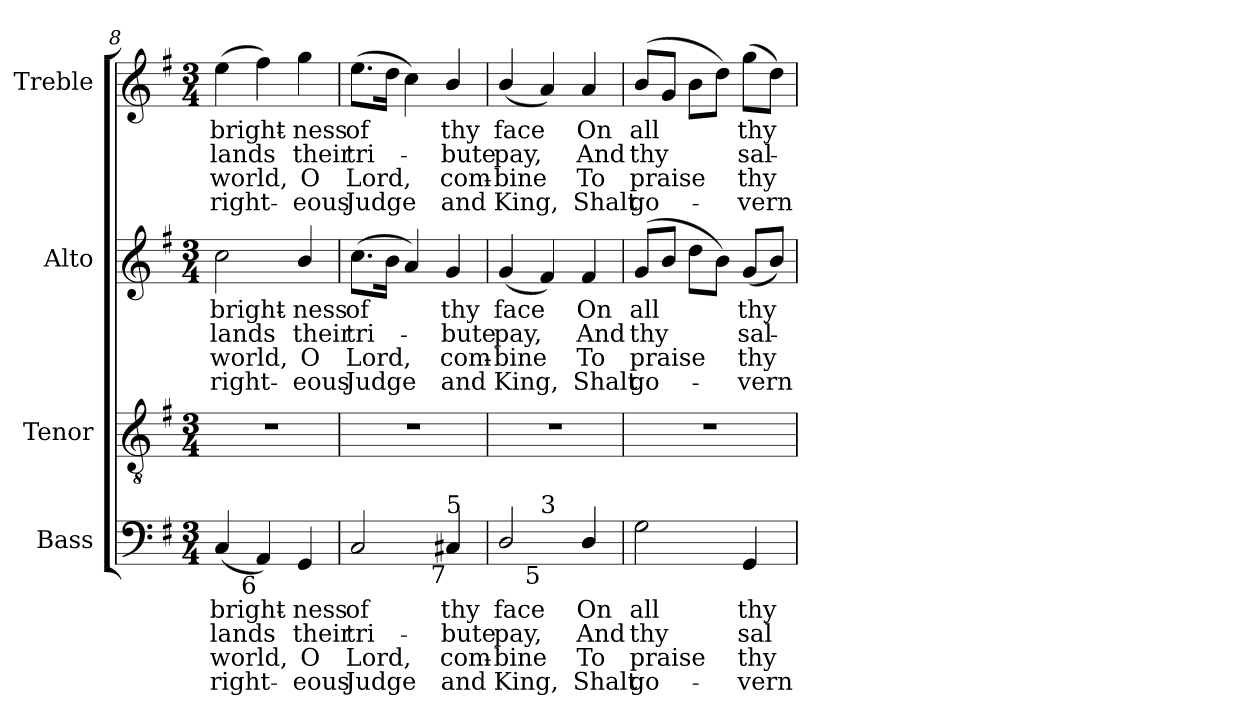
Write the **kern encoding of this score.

**kern	**text	**text	**text	**text	**kern	**kern	**text	**text	**text	**text	**kern	**text	**text	**text	**text
*part4	*part4	*part4	*part4	*part4	*part3	*part2	*part2	*part2	*part2	*part2	*part1	*part1	*part1	*part1	*part1
*staff4	*staff4	*staff4	*staff4	*staff4	*staff3	*staff2	*staff2	*staff2	*staff2	*staff2	*staff1	*staff1	*staff1	*staff1	*staff1
*I"Bass	*	*	*	*	*I"Tenor	*I"Alto	*	*	*	*	*I"Treble	*	*	*	*
*I'B.	*	*	*	*	*I'T.	*I'A.	*	*	*	*	*I'Tr.	*	*	*	*
!!LO:LB:g=z
*clefF4	*	*	*	*	*clefGv2	*clefG2	*	*	*	*	*clefG2	*	*	*	*
*	*	*	*	*	*ITrd7c12	*	*	*	*	*	*	*	*	*	*
*k[f#]	*	*	*	*	*k[f#]	*k[f#]	*	*	*	*	*k[f#]	*	*	*	*
*G:	*	*	*	*	*G:	*G:	*	*	*	*	*G:	*	*	*	*
*M3/4	*	*	*	*	*M3/4	*M3/4	*	*	*	*	*M3/4	*	*	*	*
=8	=8	=8	=8	=8	=8	=8	=8	=8	=8	=8	=8	=8	=8	=8	=8
!	!LO:LY:b:color=#000000	!LO:LY:b:color=#000000	!LO:LY:b:color=#000000	!LO:LY:b:color=#000000	!LO:N:vis=1	!	!	!	!	!	!	!	!	!	!
!	!	!	!	!	!	!	!LO:LY:b:color=#000000	!LO:LY:b:color=#000000	!LO:LY:b:color=#000000	!LO:LY:b:color=#000000	!	!	!	!	!
!	!	!	!	!	!	!	!	!	!	!	!	!LO:LY:b:color=#000000	!LO:LY:b:color=#000000	!LO:LY:b:color=#000000	!LO:LY:b:color=#000000
(4Ci/	bright-	lands	world,	right-	2.r	2cci\	bright-	lands	world,	right-	(4eei\	bright-	lands	world,	right-
!LO:TX:b:rj:t=6	!	!	!	!	!	!	!	!	!	!	!	!	!	!	!
4AAi/)	.	.	.	.	.	.	.	.	.	.	4ff#i\)	.	.	.	.
!	!LO:LY:b:color=#000000	!LO:LY:b:color=#000000	!LO:LY:b:color=#000000	!LO:LY:b:color=#000000	!	!	!	!	!	!	!	!	!	!	!
!	!	!	!	!	!	!	!LO:LY:b:color=#000000	!LO:LY:b:color=#000000	!LO:LY:b:color=#000000	!LO:LY:b:color=#000000	!	!	!	!	!
!	!	!	!	!	!	!	!	!	!	!	!	!LO:LY:b:color=#000000	!LO:LY:b:color=#000000	!LO:LY:b:color=#000000	!LO:LY:b:color=#000000
4GGi/	-ness	their	-O	eous	.	4bi/	-ness	their	-O	eous	4ggi\	-ness	their	-O	eous
=9	=9	=9	=9	=9	=9	=9	=9	=9	=9	=9	=9	=9	=9	=9	=9
!	!LO:LY:b:color=#000000	!LO:LY:b:color=#000000	!LO:LY:b:color=#000000	!LO:LY:b:color=#000000	!LO:N:vis=1	!	!	!	!	!	!	!	!	!	!
!	!	!	!	!	!	!	!LO:LY:b:color=#000000	!LO:LY:b:color=#000000	!LO:LY:b:color=#000000	!LO:LY:b:color=#000000	!	!	!	!	!
!	!	!	!	!	!	!	!	!	!	!	!	!LO:LY:b:color=#000000	!LO:LY:b:color=#000000	!LO:LY:b:color=#000000	!LO:LY:b:color=#000000
2Ci/	of	tri-	Lord,	Judge	2.r	(8.cci\L	of	tri-	Lord,	Judge	(8.eei\L	of	tri-	Lord,	Judge
.	.	.	.	.	.	16bi\Jk	.	.	.	.	16ddi\Jk	.	.	.	.
.	.	.	.	.	.	4ai/)	.	.	.	.	4cci\)	.	.	.	.
!	!LO:LY:b:color=#000000	!LO:LY:b:color=#000000	!LO:LY:b:color=#000000	!LO:LY:b:color=#000000	!	!	!	!	!	!	!	!	!	!	!
!	!	!	!	!	!	!	!LO:LY:b:color=#000000	!LO:LY:b:color=#000000	!LO:LY:b:color=#000000	!LO:LY:b:color=#000000	!	!	!	!	!
!LO:TX:b:rj:t=7	!	!	!	!	!	!	!	!	!	!	!	!	!	!	!
!LO:TX:t=5	!	!	!	!	!	!	!	!	!	!	!	!	!	!	!
!	!	!	!	!	!	!	!	!	!	!	!	!LO:LY:b:color=#000000	!LO:LY:b:color=#000000	!LO:LY:b:color=#000000	!LO:LY:b:color=#000000
4C#Xi/	thy	-bute	com-	-and	.	4gi/	thy	-bute	com-	-and	4bi/	thy	-bute	com-	-and
=10	=10	=10	=10	=10	=10	=10	=10	=10	=10	=10	=10	=10	=10	=10	=10
!	!LO:LY:b:color=#000000	!LO:LY:b:color=#000000	!LO:LY:b:color=#000000	!LO:LY:b:color=#000000	!LO:N:vis=1	!	!	!	!	!	!	!	!	!	!
!	!	!	!	!	!	!	!LO:LY:b:color=#000000	!LO:LY:b:color=#000000	!LO:LY:b:color=#000000	!LO:LY:b:color=#000000	!	!	!	!	!
!LO:TX:b:rj:t=6	!	!	!	!	!	!	!	!	!	!	!	!	!	!	!
!LO:TX:t=4	!	!	!	!	!	!	!	!	!	!	!	!	!	!	!
!	!	!	!	!	!	!	!	!	!	!	!	!LO:LY:b:color=#000000	!LO:LY:b:color=#000000	!LO:LY:b:color=#000000	!LO:LY:b:color=#000000
*^	*	*	*	*	*	*	*	*	*	*	*	*	*	*	*
2Di/	4ryy	face	pay,	bine	King,	2.r	(4gi/	face	pay,	bine	King,	(4bi/	face	pay,	bine	King,
!	!LO:TX:b:rj:t=5	!	!	!	!	!	!	!	!	!	!	!	!	!	!	!
!	!LO:TX:t=3	!	!	!	!	!	!	!	!	!	!	!	!	!	!	!
.	2ryy	.	.	.	.	.	4f#i/)	.	.	.	.	4ai/)	.	.	.	.
!	!	!LO:LY:b:color=#000000	!LO:LY:b:color=#000000	!LO:LY:b:color=#000000	!LO:LY:b:color=#000000	!	!	!	!	!	!	!	!	!	!	!
!	!	!	!	!	!	!	!	!LO:LY:b:color=#000000	!LO:LY:b:color=#000000	!LO:LY:b:color=#000000	!LO:LY:b:color=#000000	!	!	!	!	!
!	!	!	!	!	!	!	!	!	!	!	!	!	!LO:LY:b:color=#000000	!LO:LY:b:color=#000000	!LO:LY:b:color=#000000	!LO:LY:b:color=#000000
4Di/	.	On	And	To	Shalt	.	4f#i/	On	And	To	Shalt	4ai/	On	And	To	Shalt
*v	*v	*	*	*	*	*	*	*	*	*	*	*	*	*	*	*
=11	=11	=11	=11	=11	=11	=11	=11	=11	=11	=11	=11	=11	=11	=11	=11
*^	*	*	*	*	*	*	*	*	*	*	*	*	*	*	*
!	!	!LO:LY:b:color=#000000	!LO:LY:b:color=#000000	!LO:LY:b:color=#000000	!LO:LY:b:color=#000000	!LO:N:vis=1	!	!	!	!	!	!	!	!	!	!
*v	*v	*	*	*	*	*	*	*	*	*	*	*	*	*	*	*
*^	*	*	*	*	*	*	*	*	*	*	*	*	*	*	*
!	!	!	!	!	!	!	!	!LO:LY:b:color=#000000	!LO:LY:b:color=#000000	!LO:LY:b:color=#000000	!LO:LY:b:color=#000000	!	!	!	!	!
*v	*v	*	*	*	*	*	*	*	*	*	*	*	*	*	*	*
*^	*	*	*	*	*	*	*	*	*	*	*	*	*	*	*
!	!	!	!	!	!	!	!	!	!	!	!	!	!LO:LY:b:color=#000000	!LO:LY:b:color=#000000	!LO:LY:b:color=#000000	!LO:LY:b:color=#000000
*v	*v	*	*	*	*	*	*	*	*	*	*	*	*	*	*	*
2Gi\	all	thy	praise	go-	2.r	(8gi/L	all	thy	praise	go-	(8bi/L	all	thy	praise	go-
.	.	.	.	.	.	8bi/J	.	.	.	.	8gi/J	.	.	.	.
.	.	.	.	.	.	8ddi\L	.	.	.	.	8bi\L	.	.	.	.
.	.	.	.	.	.	8bi\J)	.	.	.	.	8ddi\J)	.	.	.	.
!	!LO:LY:b:color=#000000	!LO:LY:b:color=#000000	!LO:LY:b:color=#000000	!LO:LY:b:color=#000000	!	!	!	!	!	!	!	!	!	!	!
!	!	!	!	!	!	!	!LO:LY:b:color=#000000	!LO:LY:b:color=#000000	!LO:LY:b:color=#000000	!LO:LY:b:color=#000000	!	!	!	!	!
!	!	!	!	!	!	!	!	!	!	!	!	!LO:LY:b:color=#000000	!LO:LY:b:color=#000000	!LO:LY:b:color=#000000	!LO:LY:b:color=#000000
4GGi/	thy	sal-	-thy	vern	.	(8gi/L	thy	sal-	-thy	vern	(8ggi\L	thy	sal-	-thy	vern
.	.	.	.	.	.	8bi/J)	.	.	.	.	8ddi\J)	.	.	.	.
=	=	=	=	=	=	=	=	=	=	=	=	=	=	=	=
*-	*-	*-	*-	*-	*-	*-	*-	*-	*-	*-	*-	*-	*-	*-	*-
